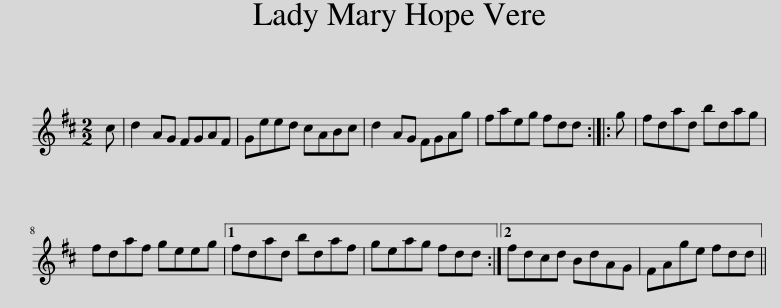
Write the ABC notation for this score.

X:1
L:1/8
M:2/2
I:linebreak $
K:D
V:1 treble
V:1
 c | d2 AG FGAF | Geed cABc | d2 AG FGAg | faeg fdd :: %5
 g | fdad bdag |$ fdaf geeg |1 fdad bdaf | geag fdd :|2 %10
 fdcd BdAG | FAge fdd || %12
